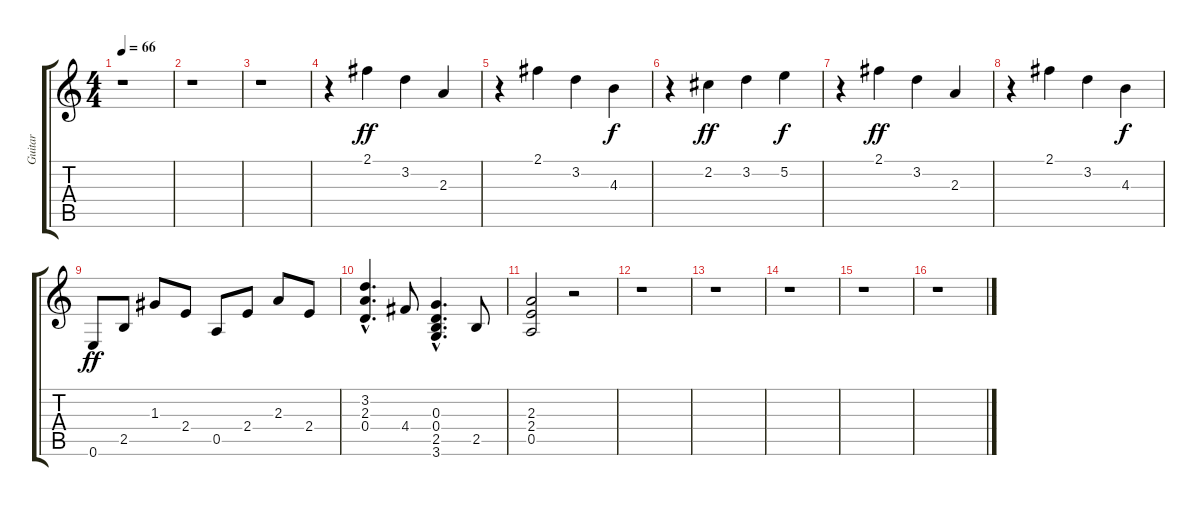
\track ("Guitar " "Guitar ") {instrument electricguitarclean}
\staff {score tabs}
\tuning (E4 B3 G3 D3 A2 E2) {hide}
\ts (4 4)
\tempo 66
\clef g2
\ks c
r.1{dy ff} |
r.1 |
r.1 |
r.4 2.1.4 3.2.4 2.3.4 |
r.4 2.1.4 3.2.4 4.3.4{dy f} |
r.4 2.2.4{dy ff} 3.2.4 5.2.4{dy f} |
r.4 2.1.4{dy ff} 3.2.4 2.3.4 |
r.4 2.1.4 3.2.4 4.3.4{dy f} |
0.6.8{dy ff} 2.5.8 1.3.8 2.4.8 0.5.8 2.4.8 2.3.8 2.4.8 |
(3.2{hac} 2.3{hac} 0.4{hac}).4{d} 4.4.8 (0.3{hac} 0.4{hac} 2.5{hac} 3.6{hac}).4{d} 2.5.8 |
(2.3 2.4 0.5).2 r.2 |
r.1 |
r.1 |
r.1 |
r.1 |
r.1
